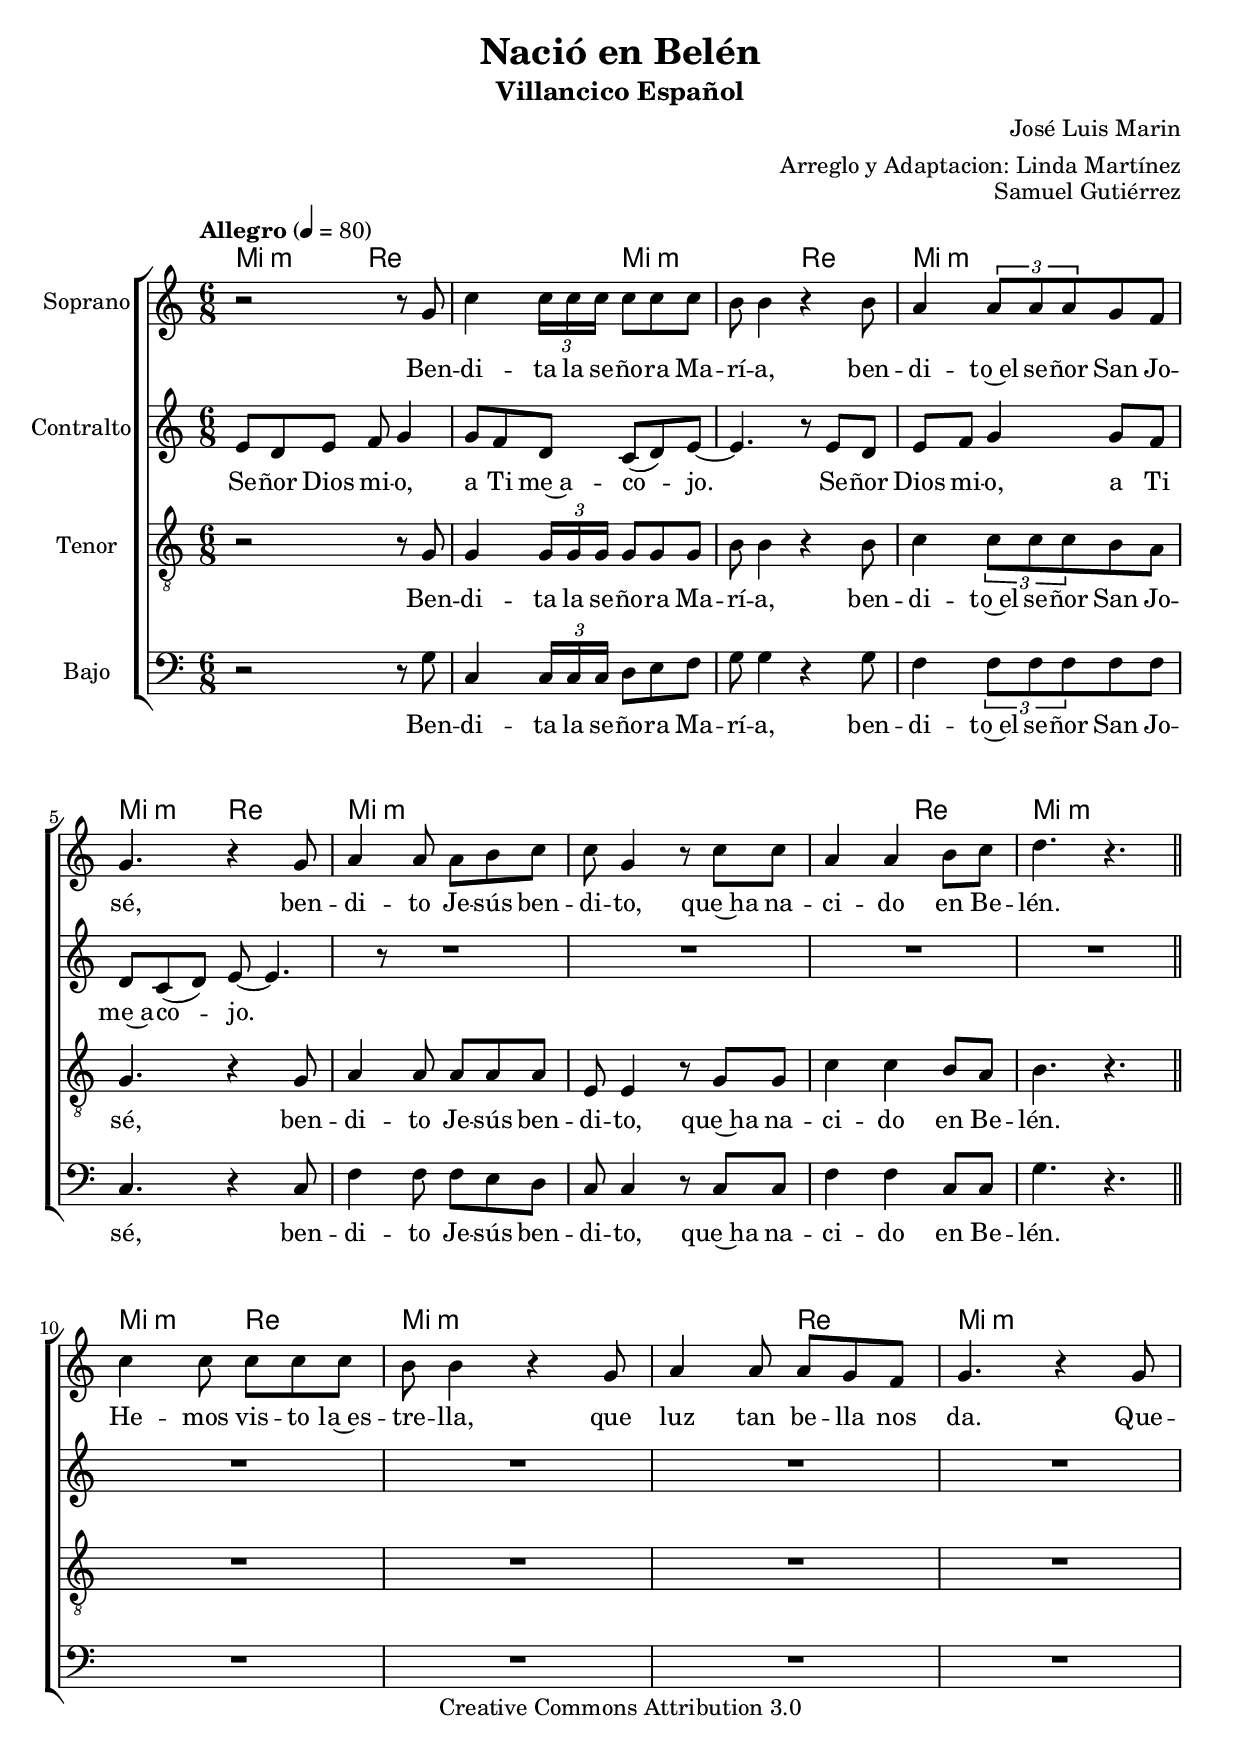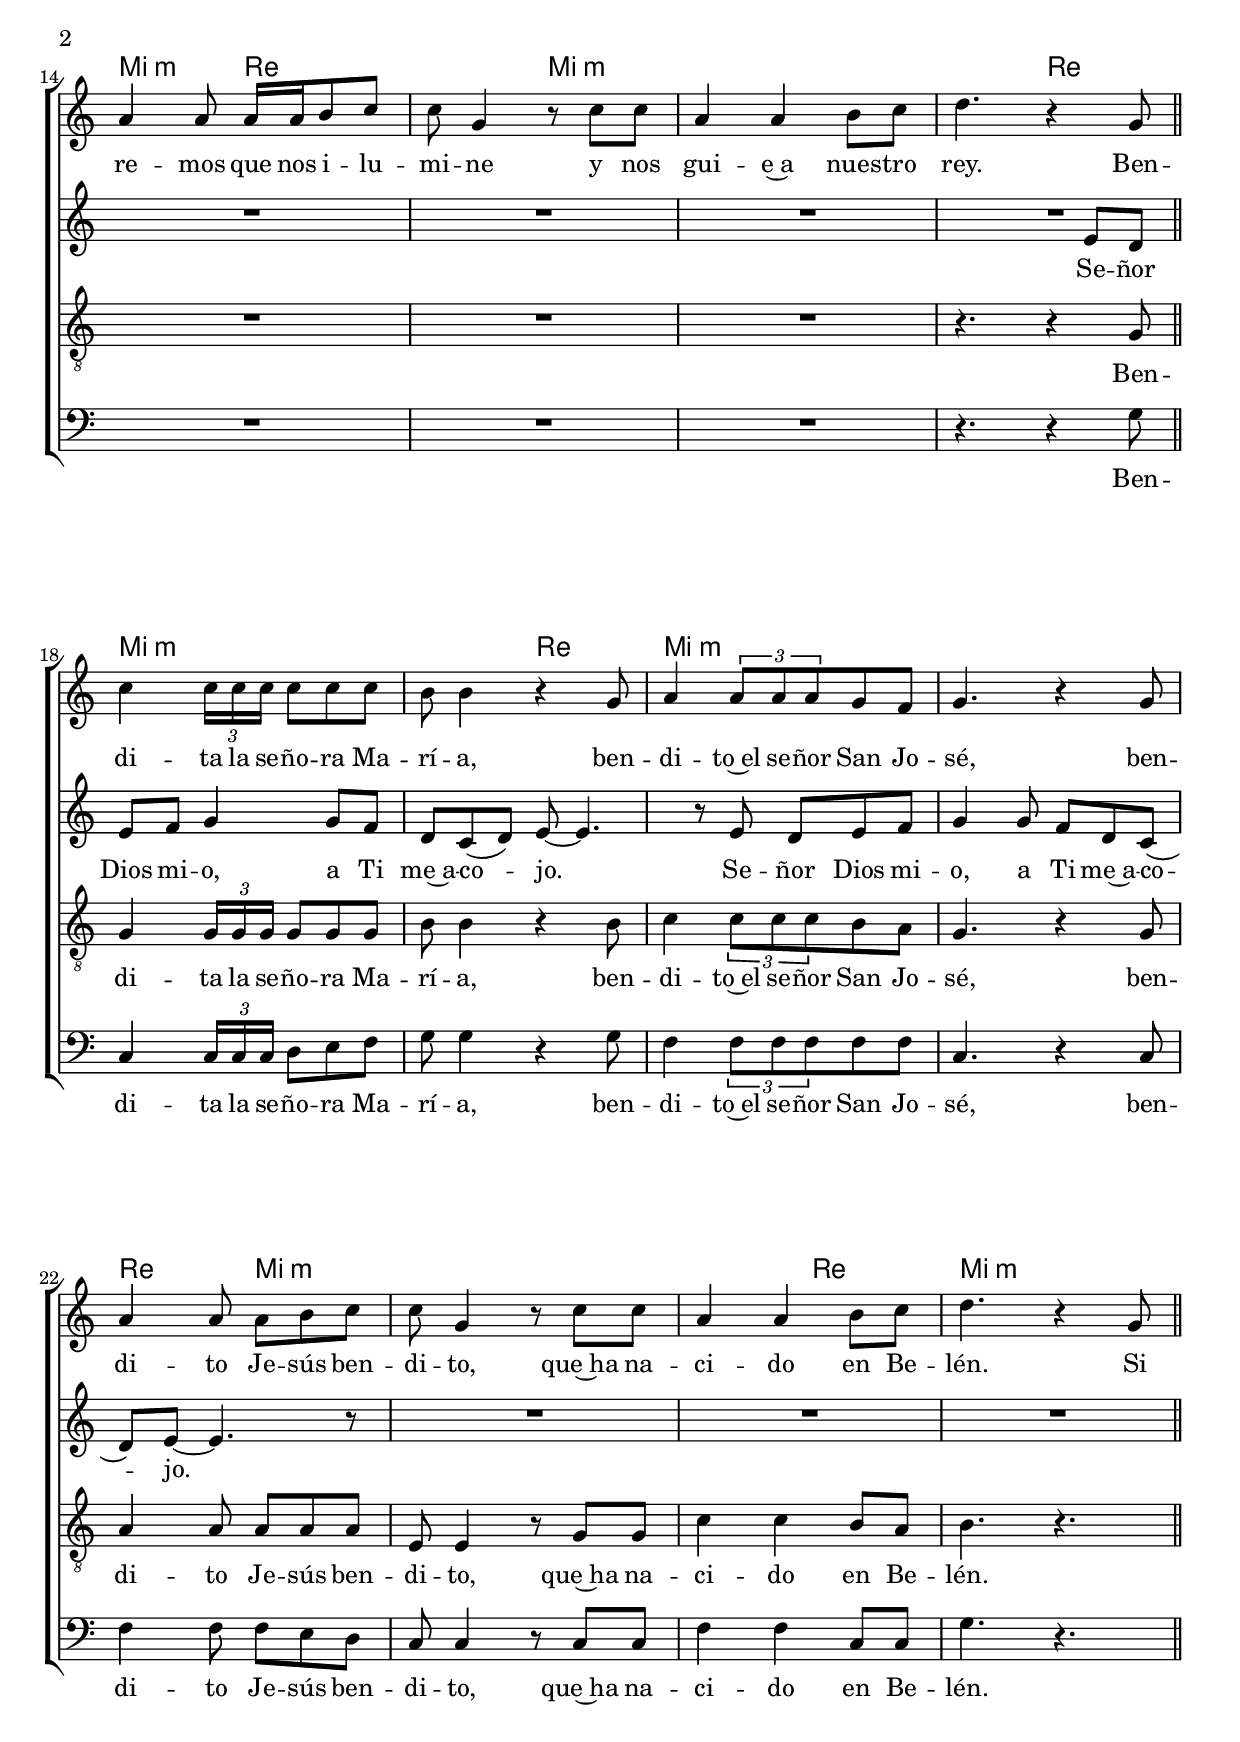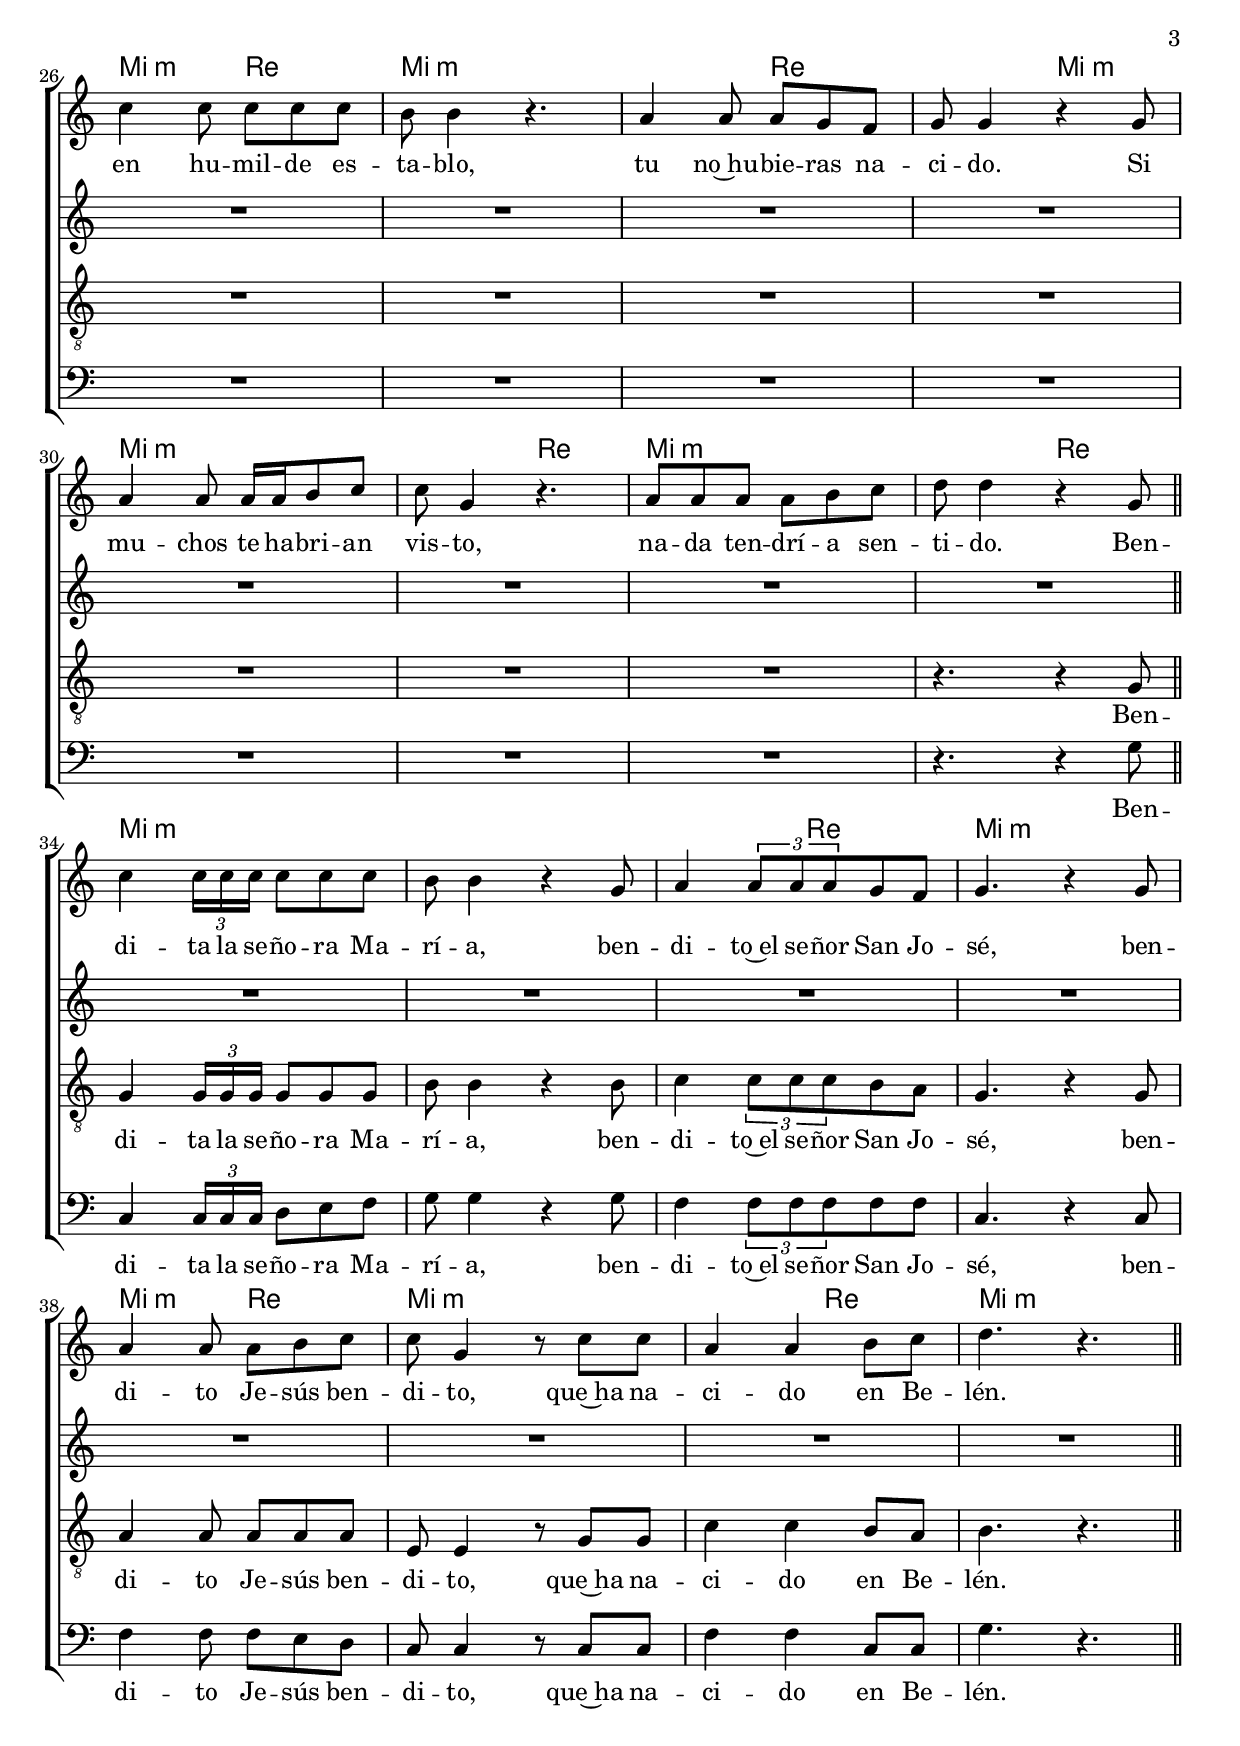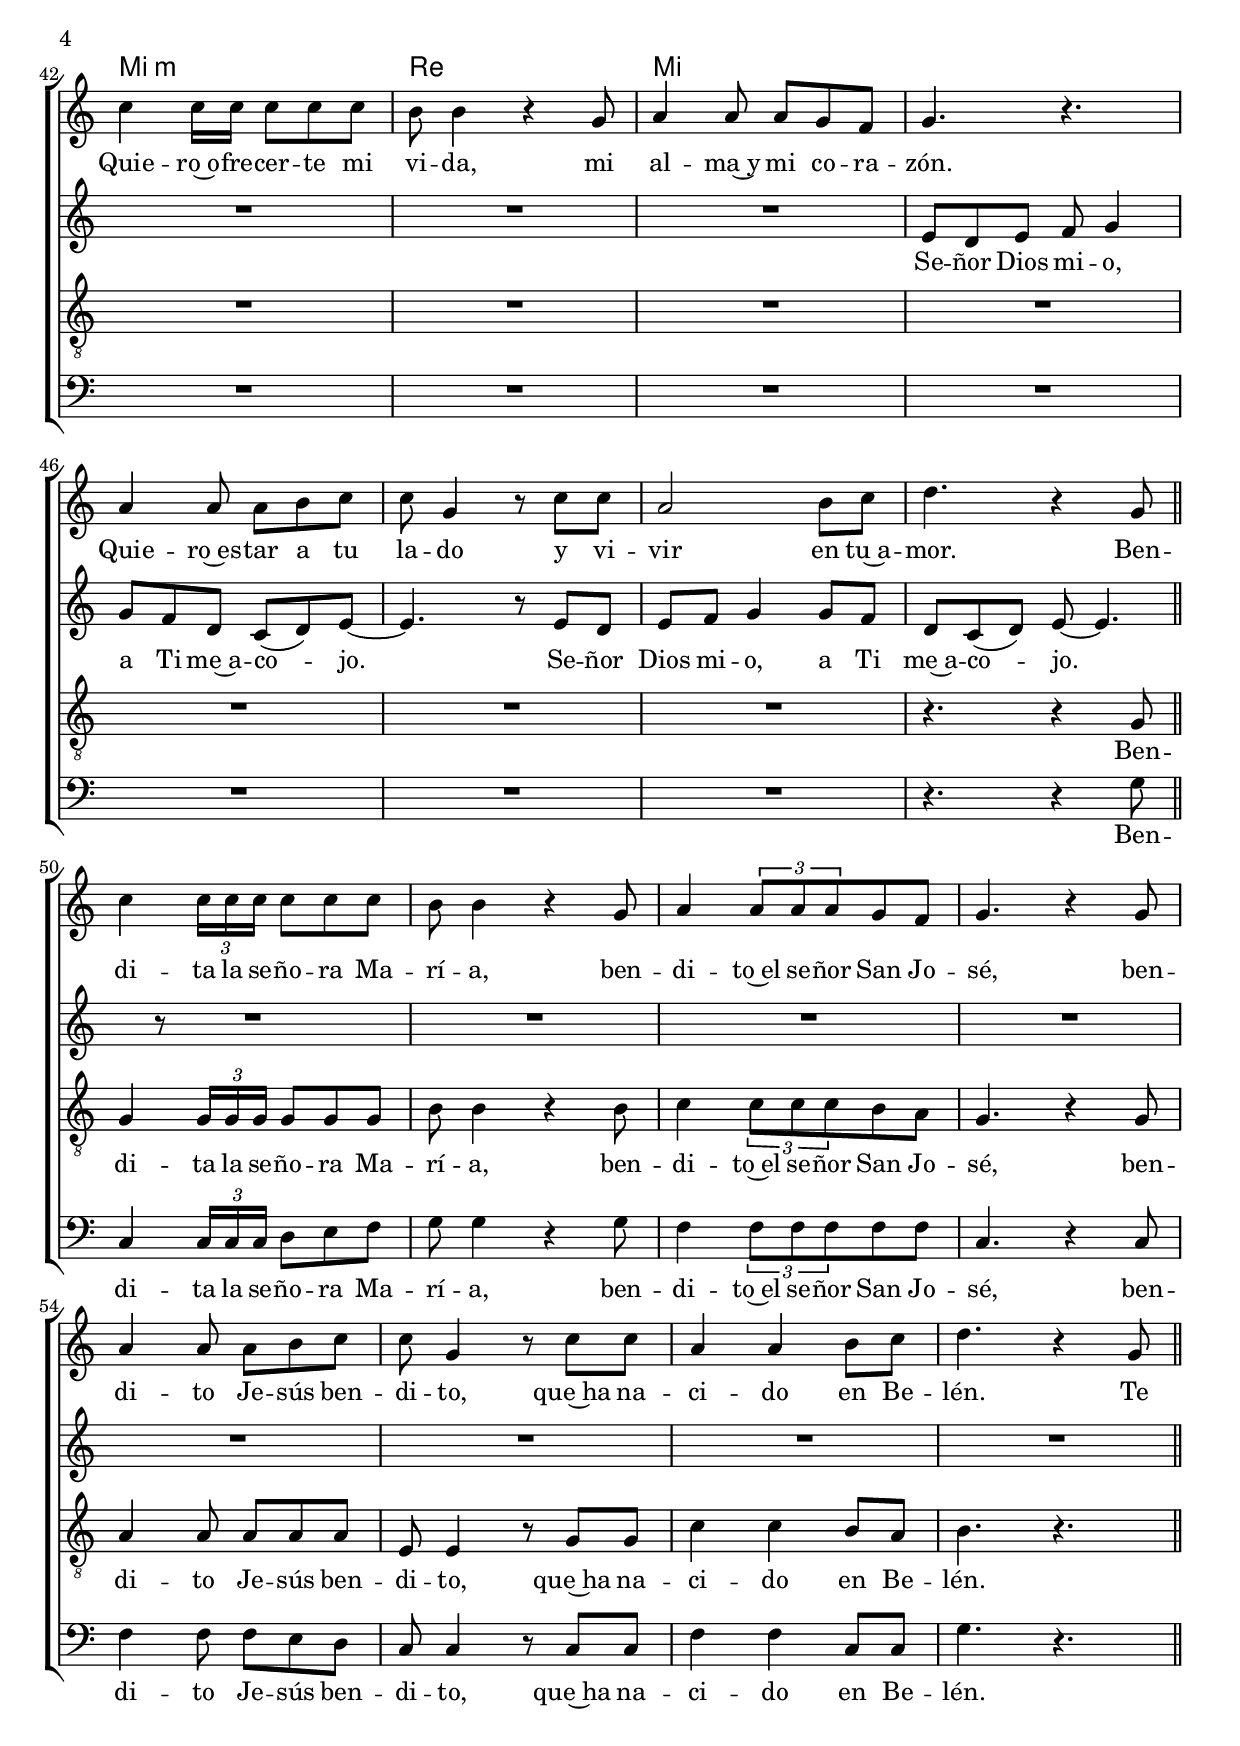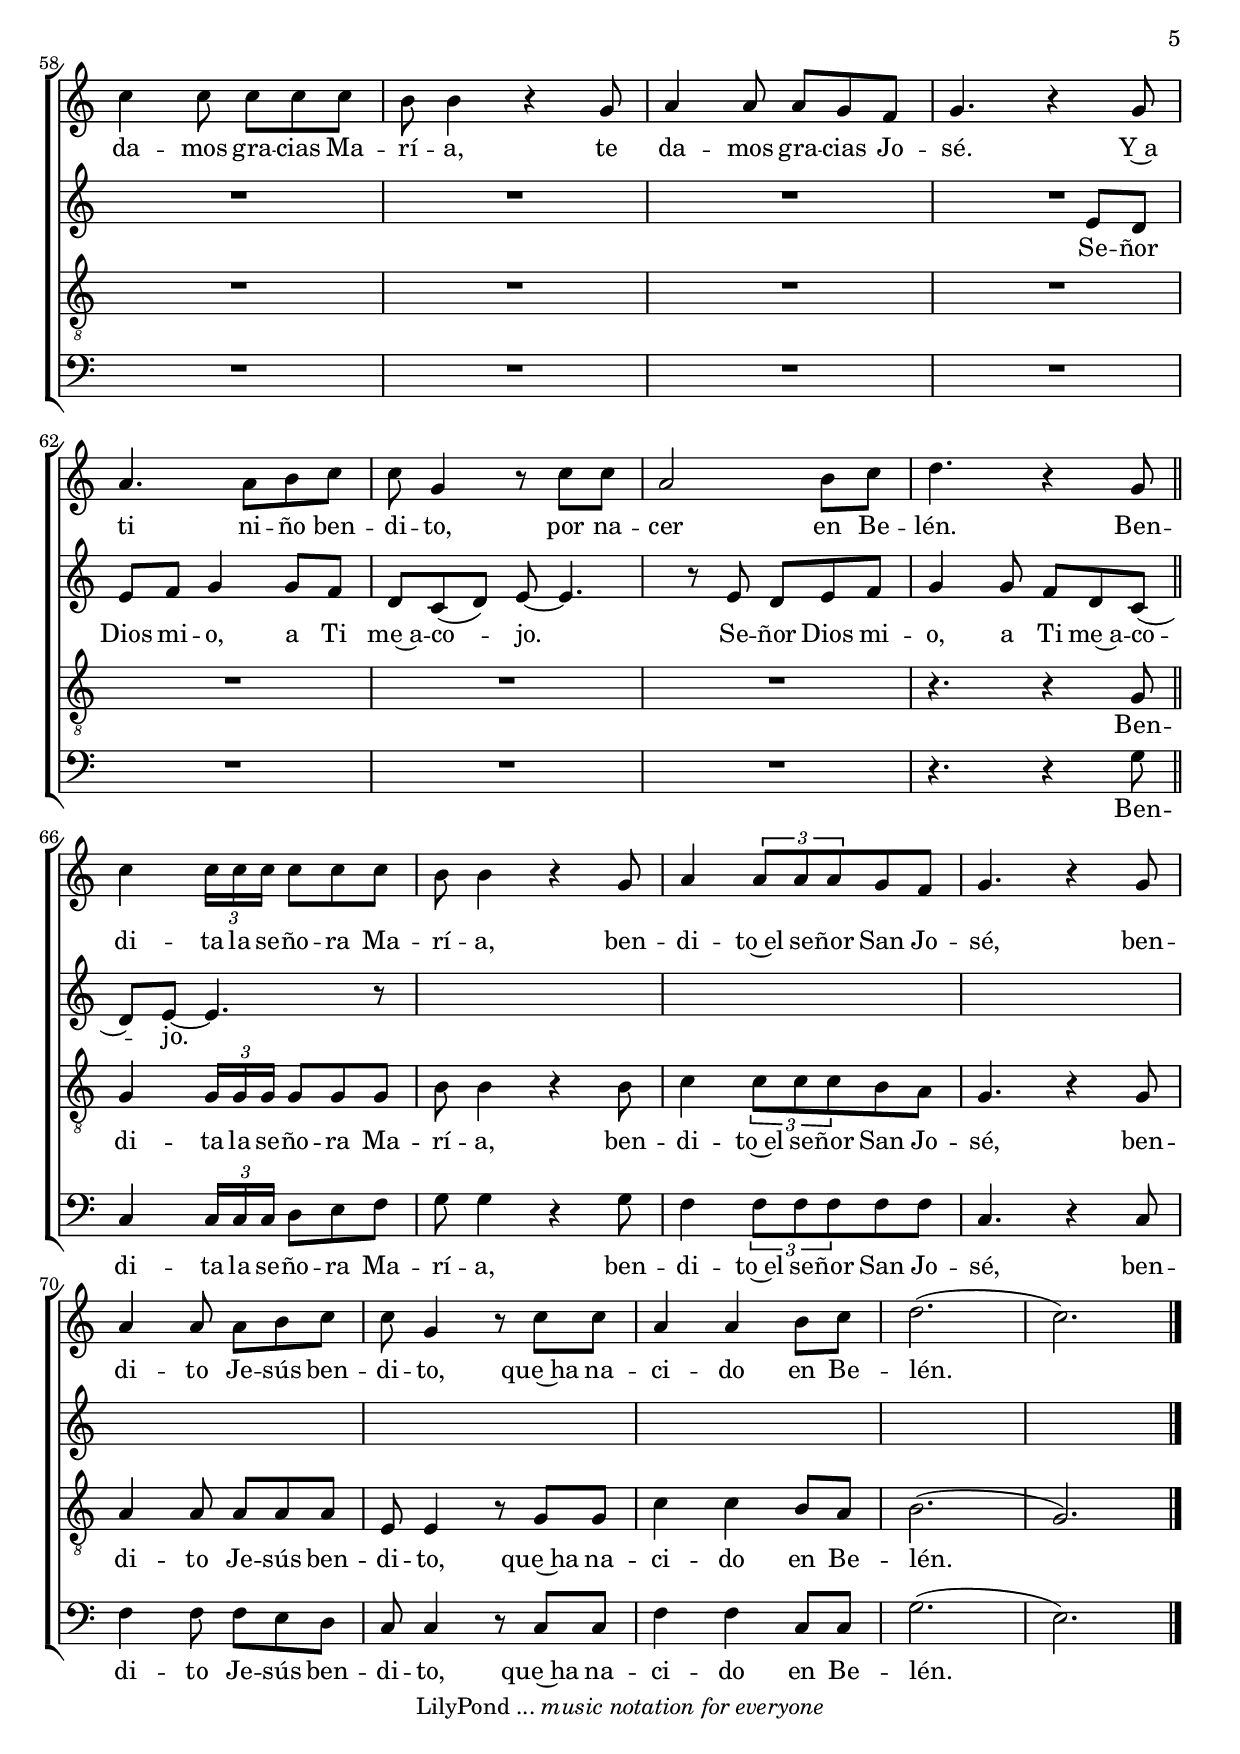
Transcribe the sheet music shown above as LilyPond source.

%	Nacio en Belen - Villancicos
%	by serach.sam@

\language "espanol"
\version "2.23.2"

% --- Global parameters
%particle = 0
%jump = \break
%time = 4

% --- Includes

title = "Nació en Belén"
subtitle = "Villancico Español"
subsubtitle = ""
autor = "José Luis Marin"
arranger = "Arreglo y Adaptacion: Linda Martínez"
other = "Samuel Gutiérrez"
papper = "letter"
size = 20

global = {
    \tempo "Allegro" 4 = 80
    \key la \minor
    \time 6/8
    s2.*9
    \bar "||"
    s2.*8
    \bar "||"
    s2.*8
    \bar "||"
    s2.*8
    \bar "||"
    s2.*8
    \bar "||"
    s2.*8
    \bar "||"
    s2.*8
    \bar "||"
    s2.*8
    \bar "||"
    s2.*9
    \bar "|."
}

harmonies = \new ChordNames {
  \set ChordNames.midiInstrument = "string ensemble 2"
  % \set ChordNames.midiMaximumVolume = #0
  \set chordChanges = ##t
  \chordmode {
    \italianChords
    mi4.:m re4. |
    re4. mi4.:m |
    mi4.:m re4. |
    mi2.:m |
    mi4.:m re4. |
    mi2.:m |
    mi2.:m |
    mi4.:m re4. |
    mi2.:m |
    mi4.:m re4. |
    mi2.:m |
    mi4.:m re4. |
    mi2.:m |
    mi4.:m re4. |
    re4. mi4.:m |
    mi2.:m |
    mi4.:m re4. |
    mi2.:m |
    mi4.:m re4. |
    mi2.:m |
    mi2.:m |
    re4. mi4.:m |
    mi2.:m |
    mi4.:m re4. |
    mi2.:m |
    mi4.:m re4. |
    mi2.:m |
    mi4.:m re4. |
    re4. mi4.:m |
    mi2.:m |
    mi4.:m re4. |
    mi2.:m |
    mi4.:m re4. |
    mi2.:m |
    mi2.:m |
    mi4.:m re4. |
    mi2.:m |
    mi4.:m re4. |
    mi2.:m |
    mi4.:m re4. |
    mi2.:m |
    mi2.:m |
    re2. |
    mi2. |
  }
}

soprano = \relative do' {
  \compressEmptyMeasures
  \dynamicUp

  r2 r8 sol'
  do4 \tuplet 3/2 {do16 do do} do8 do do
  si8 si4 r4 si8
  la4 \tuplet 3/2 {la8 la la} sol8 fa \break
  sol4. r4 sol8
  la4 la8 la si do
  do sol4 r8 do do
  la4 la si8 do
  re4. r4. \break

  do4 do8 do8 do do
  si8 si4 r4 sol8
  la4 la8 la sol8 fa
  sol4. r4 sol8 \break
  la4 la8 la16 la si8 do
  do sol4 r8 do do
  la4 la si8 do
  re4. r4 sol,8 \break

  do4 \tuplet 3/2 {do16 do do} do8 do do
  si8 si4 r4 sol8
  la4 \tuplet 3/2 {la8 la la} sol8 fa
  sol4. r4 sol8 \break
  la4 la8 la si do
  do sol4 r8 do do
  la4 la si8 do
  re4. r4 sol,8 \break

  do4 do8 do8 do do
  si8 si4 r4.
  la4 la8 la sol8 fa
  sol8 sol4 r4 sol8 \break
  la4 la8 la16 la si8 do
  do sol4 r4.
  la8 la la la si8 do
  re8 re4 r4 sol,8 \break

  do4 \tuplet 3/2 {do16 do do} do8 do do
  si8 si4 r4 sol8
  la4 \tuplet 3/2 {la8 la la} sol8 fa
  sol4. r4 sol8 \break
  la4 la8 la si do
  do sol4 r8 do do
  la4 la si8 do
  re4. r4. \break

  do4 do16 do do8 do do
  si8 si4 r4 sol8
  la4 la8 la sol8 fa
  sol4. r4. \break
  la4 la8 la si8 do
  do sol4 r8 do do
  la2 si8 do
  re4. r4 sol,8 \break

  do4 \tuplet 3/2 {do16 do do} do8 do do
  si8 si4 r4 sol8
  la4 \tuplet 3/2 {la8 la la} sol8 fa
  sol4. r4 sol8 \break
  la4 la8 la si do
  do sol4 r8 do do
  la4 la si8 do
  re4. r4 sol,8 \break

  do4 do8 do8 do do
  si8 si4 r4 sol8
  la4 la8 la sol8 fa
  sol4. r4 sol8 \break
  la4. la8 si do
  do sol4 r8 do do
  la2 si8 do
  re4. r4 sol,8 \break

  do4 \tuplet 3/2 {do16 do do} do8 do do
  si8 si4 r4 sol8
  la4 \tuplet 3/2 {la8 la la} sol8 fa
  sol4. r4 sol8 \break
  la4 la8 la si do
  do sol4 r8 do do
  la4 la si8 do
  re2.(
  do2.) \break
}

soprano-lyrics = \lyricmode {
    Ben -- di -- ta la se -- ño -- ra Ma -- rí -- a,
    ben -- di -- to~el se -- ñor San Jo -- sé,
    ben -- di -- to Je -- sús ben -- di -- to,
    que~ha na -- ci -- do en Be -- lén.

    He -- mos vis -- to la~es -- tre -- lla,
    que luz tan be -- lla nos da.
    Que -- re -- mos que nos i -- lu -- mi -- ne
    y nos gui -- e~a nues -- tro rey.

    Ben -- di -- ta la se -- ño -- ra Ma -- rí -- a,
    ben -- di -- to~el se -- ñor San Jo -- sé,
    ben -- di -- to Je -- sús ben -- di -- to,
    que~ha na -- ci -- do en Be -- lén.

    Si en hu -- mil -- de es -- ta -- blo,
    tu no~hu -- bie -- ras na -- ci -- do.
    Si mu -- chos te ha -- bri -- an vis -- to,
    na -- da ten -- drí -- a sen -- ti -- do.

    Ben -- di -- ta la se -- ño -- ra Ma -- rí -- a,
    ben -- di -- to~el se -- ñor San Jo -- sé,
    ben -- di -- to Je -- sús ben -- di -- to,
    que~ha na -- ci -- do en Be -- lén.

    Quie -- ro~o -- fre -- cer -- te mi vi -- da,
    mi al -- ma~y mi co -- ra -- zón.
    Quie -- ro~es -- tar a tu la -- do
    y vi -- vir en tu~a -- mor.

    Ben -- di -- ta la se -- ño -- ra Ma -- rí -- a,
    ben -- di -- to~el se -- ñor San Jo -- sé,
    ben -- di -- to Je -- sús ben -- di -- to,
    que~ha na -- ci -- do en Be -- lén.

    Te da -- mos gra -- cias Ma -- rí -- a,
    te da -- mos gra -- cias Jo -- sé.
    Y~a ti ni -- ño ben -- di -- to,
    por na -- cer en Be -- lén.

    Ben -- di -- ta la se -- ño -- ra Ma -- rí -- a,
    ben -- di -- to~el se -- ñor San Jo -- sé,
    ben -- di -- to Je -- sús ben -- di -- to,
    que~ha na -- ci -- do en Be -- lén.
}

\include "alto.ily"
\include "tenor.ily"
bass = \relative do {
  \compressEmptyMeasures
  \dynamicUp
  \clef bass

  r2 r8 sol'
  do,4 \tuplet 3/2 {do16 do do} re8 mi fa
  sol8 sol4 r4 sol8
  fa4 \tuplet 3/2 {fa8 fa fa} fa8 fa
  do4. r4 do8
  fa4 fa8 fa mi re
  do do4 r8 do do
  fa4 fa do8 do
  sol'4. r4. \break

  R2.*7
  r4. r4 sol8
  do,4 \tuplet 3/2 {do16 do do} re8 mi fa
  sol8 sol4 r4 sol8
  fa4 \tuplet 3/2 {fa8 fa fa} fa8 fa
  do4. r4 do8
  fa4 fa8 fa mi re
  do do4 r8 do do
  fa4 fa do8 do
  sol'4. r4. \break

  R2.*7
  r4. r4 sol8
  do,4 \tuplet 3/2 {do16 do do} re8 mi fa
  sol8 sol4 r4 sol8
  fa4 \tuplet 3/2 {fa8 fa fa} fa8 fa
  do4. r4 do8
  fa4 fa8 fa mi re
  do do4 r8 do do
  fa4 fa do8 do
  sol'4. r4. \break

  R2.*7
  r4. r4 sol8
  do,4 \tuplet 3/2 {do16 do do} re8 mi fa
  sol8 sol4 r4 sol8
  fa4 \tuplet 3/2 {fa8 fa fa} fa8 fa
  do4. r4 do8
  fa4 fa8 fa mi re
  do do4 r8 do do
  fa4 fa do8 do
  sol'4. r4. \break

  R2.*7
  r4. r4 sol8
  do,4 \tuplet 3/2 {do16 do do} re8 mi fa
  sol8 sol4 r4 sol8
  fa4 \tuplet 3/2 {fa8 fa fa} fa8 fa
  do4. r4 do8
  fa4 fa8 fa mi re
  do do4 r8 do do
  fa4 fa do8 do
  sol'2.(
  mi2.) \break
}

bass-lyrics = \lyricmode {
    Ben -- di -- ta la se -- ño -- ra Ma -- rí -- a,
    ben -- di -- to~el se -- ñor San Jo -- sé,
    ben -- di -- to Je -- sús ben -- di -- to,
    que~ha na -- ci -- do en Be -- lén.

    Ben -- di -- ta la se -- ño -- ra Ma -- rí -- a,
    ben -- di -- to~el se -- ñor San Jo -- sé,
    ben -- di -- to Je -- sús ben -- di -- to,
    que~ha na -- ci -- do en Be -- lén.

    Ben -- di -- ta la se -- ño -- ra Ma -- rí -- a,
    ben -- di -- to~el se -- ñor San Jo -- sé,
    ben -- di -- to Je -- sús ben -- di -- to,
    que~ha na -- ci -- do en Be -- lén.

    Ben -- di -- ta la se -- ño -- ra Ma -- rí -- a,
    ben -- di -- to~el se -- ñor San Jo -- sé,
    ben -- di -- to Je -- sús ben -- di -- to,
    que~ha na -- ci -- do en Be -- lén.

    Ben -- di -- ta la se -- ño -- ra Ma -- rí -- a,
    ben -- di -- to~el se -- ñor San Jo -- sé,
    ben -- di -- to Je -- sús ben -- di -- to,
    que~ha na -- ci -- do en Be -- lén.
}

% \include "metronome.ily"

% --- Global size
%#(set-global-staff-size \size)

% --- Header
\header {
  title = \title
  subtitle = \subtitle
  composer = \autor
  arranger = \arranger
  opus = \other
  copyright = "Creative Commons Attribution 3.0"
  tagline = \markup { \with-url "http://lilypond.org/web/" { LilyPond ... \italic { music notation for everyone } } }
  breakbefore = ##t
}

% --- Music

% --- Harmony

% --- Sheet
\score {
  <<
    \harmonies
    \new ChoirStaff { <<
        \new Staff { <<
            \set Staff.instrumentName = "Soprano"
            \set Staff.midiInstrument = #"choir aahs"
            %\set Staff.midiMaximumVolume = #1.5
            <<
              \new Voice = "soprano" { << \global \soprano >> }
              \new Lyrics \lyricsto "soprano" { \soprano-lyrics }
            >>
        >> }
        \new Staff { <<
            \set Staff.instrumentName = "Contralto"
            \set Staff.midiInstrument = #"choir aahs"
            %\set Staff.midiMaximumVolume = #1.5
            <<
              \new Voice = "alto" { << \global \alto >> }
              \new Lyrics \lyricsto "alto" { \alto-lyrics }
            >>
        >> }
        \new Staff { <<
            \set Staff.instrumentName = "Tenor"
            \set Staff.midiInstrument = #"choir aahs"
            %\set Staff.midiMaximumVolume = #1.5
            <<
              \new Voice = "tenor" { << \global \tenor >> }
              \new Lyrics \lyricsto "tenor" { \tenor-lyrics }
            >>
        >> }
        \new Staff { <<
            \set Staff.instrumentName = "Bajo"
            \set Staff.midiInstrument = #"choir aahs"
            %\set Staff.midiMaximumVolume = #1.5
            <<
              \new Voice = "bass" { << \global \bass >> }
              \new Lyrics \lyricsto "bass" { \bass-lyrics }
            >>
        >> }
    >> }
  >>
  \layout {}
  \midi {}
}

% --- Paper
\paper {
  #(set-default-paper-size "letter")
  page-breaking = #ly:page-turn-breaking
}
